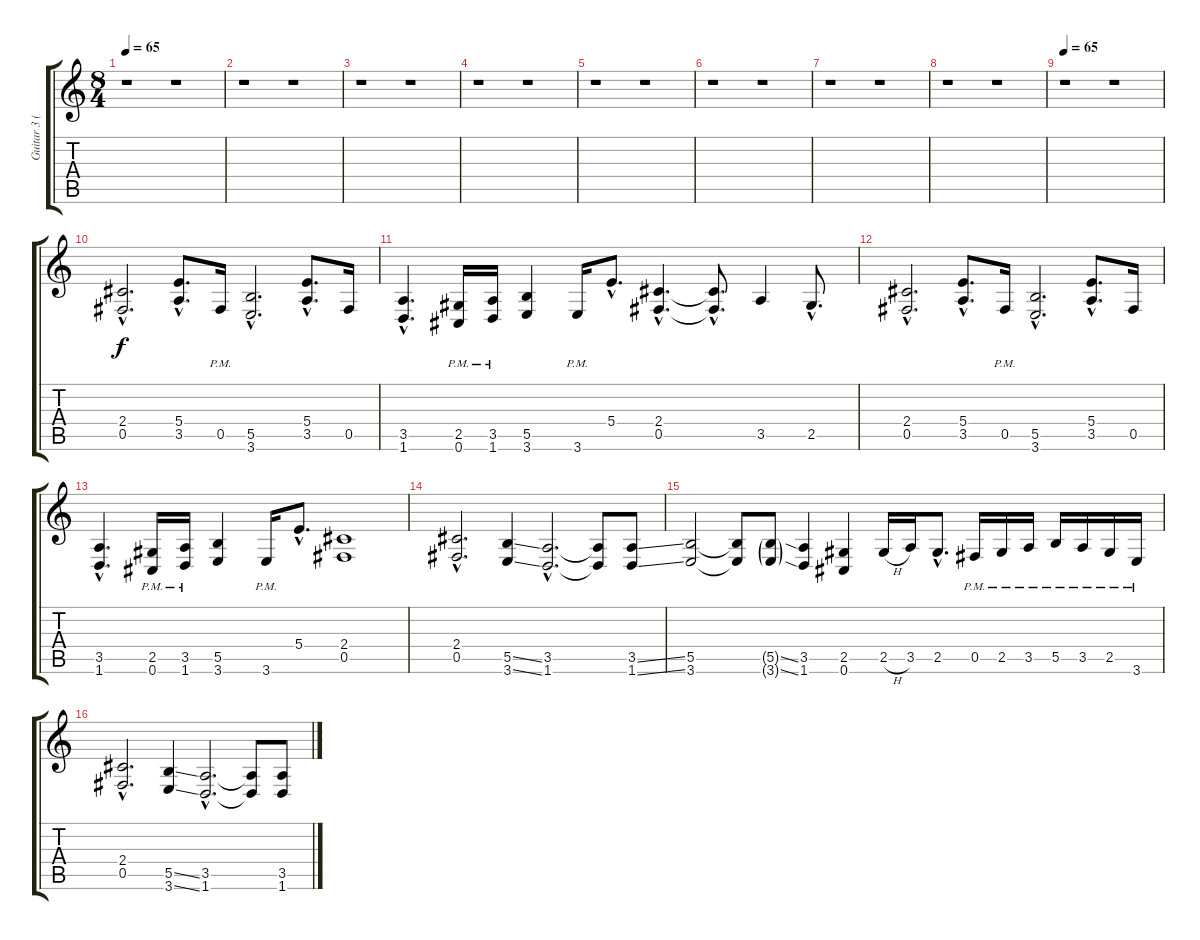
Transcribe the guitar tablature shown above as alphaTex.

\track ("Guitar 3 (Distortion)" "Guitar 3 (") {instrument distortionguitar}
\staff {score tabs}
\tuning (Db4 Ab3 E3 B2 Gb2 Db2) {hide}
\ts (8 4)
\tempo 65
\tempo 80
\tempo 65
\clef g2
\ks c
r.1{dy f instrument distortionguitar} r.1 |
r.1 r.1 |
r.1 r.1 |
r.1 r.1 |
r.1 r.1 |
r.1 r.1 |
r.1 r.1 |
r.1 r.1 |
\tempo 65
r.1 r.1 |
(2.4{hac} 0.5{hac}).2{d} (5.4{hac} 3.5{hac}).8{d} 0.5{pm}.16 (5.5{hac} 3.6{hac}).2{d} (5.4{hac} 3.5{hac}).8{d} 0.5.16 |
(3.5{hac} 1.6{hac}).4{d} (2.5{pm} 0.6{pm}).16 (3.5{pm} 1.6{pm}).16 (5.5 3.6).4 3.6{pm}.16 5.4{hac}.8{d} (2.4{hac} 0.5{hac}).4{d} (2.4{hac t} 0.5{hac t}).8{d} 3.5.4 2.5{hac}.8{d} |
(2.4{hac} 0.5{hac}).2{d} (5.4{hac} 3.5{hac}).8{d} 0.5{pm}.16 (5.5{hac} 3.6{hac}).2{d} (5.4{hac} 3.5{hac}).8{d} 0.5.16 |
(3.5{hac} 1.6{hac}).4{d} (2.5{pm} 0.6{pm}).16 (3.5{pm} 1.6{pm}).16 (5.5 3.6).4 3.6{pm}.16 5.4{hac}.8{d} (2.4 0.5).1 |
(2.4{hac} 0.5{hac}).2{d} (5.5{ss} 3.6{ss}).4 (3.5{hac} 1.6{hac}).2{d} (3.5{t} 1.6{t}).8 (3.5{ss} 1.6{ss}).8 |
(5.5 3.6).2 (5.5{t} 3.6{t}).8 (5.5{ss g} 3.6{ss g}).8 (3.5 1.6).4 (2.5 0.6).4 2.5{h}.16 3.5.16 2.5{hac}.8{d} 0.5{pm}.16 2.5{pm}.16 3.5{pm}.16 5.5{pm}.16 3.5{pm}.16 2.5{pm}.16 3.6{pm}.16 |
(2.4{hac} 0.5{hac}).2{d} (5.5{ss} 3.6{ss}).4 (3.5{hac} 1.6{hac}).2{d} (3.5{t} 1.6{t}).8 (3.5{ss} 1.6{ss}).8
